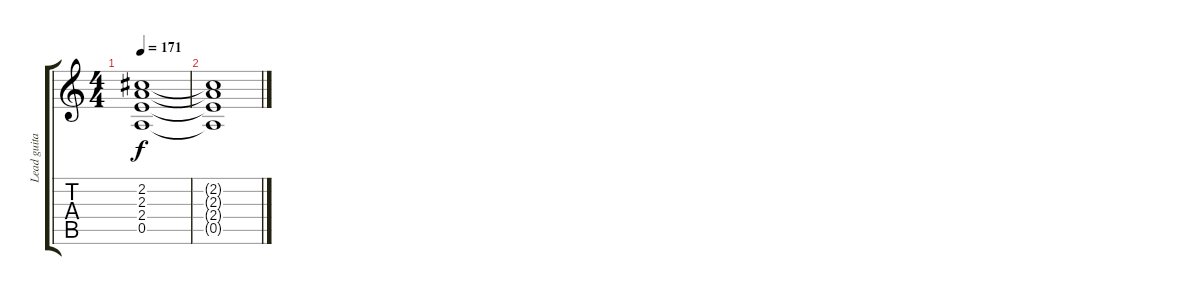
\track ("Lead guitar" "Lead guita") {instrument distortionguitar}
\staff {score tabs}
\tuning (E4 B3 G3 D3 A2 E2) {hide}
\ts (4 4)
\tempo 171
\clef g2
\ks c
(2.2 2.3 2.4 0.5).1{dy f} |
(2.2{t} 2.3{t} 2.4{t} 0.5{t}).1{volume 0}
